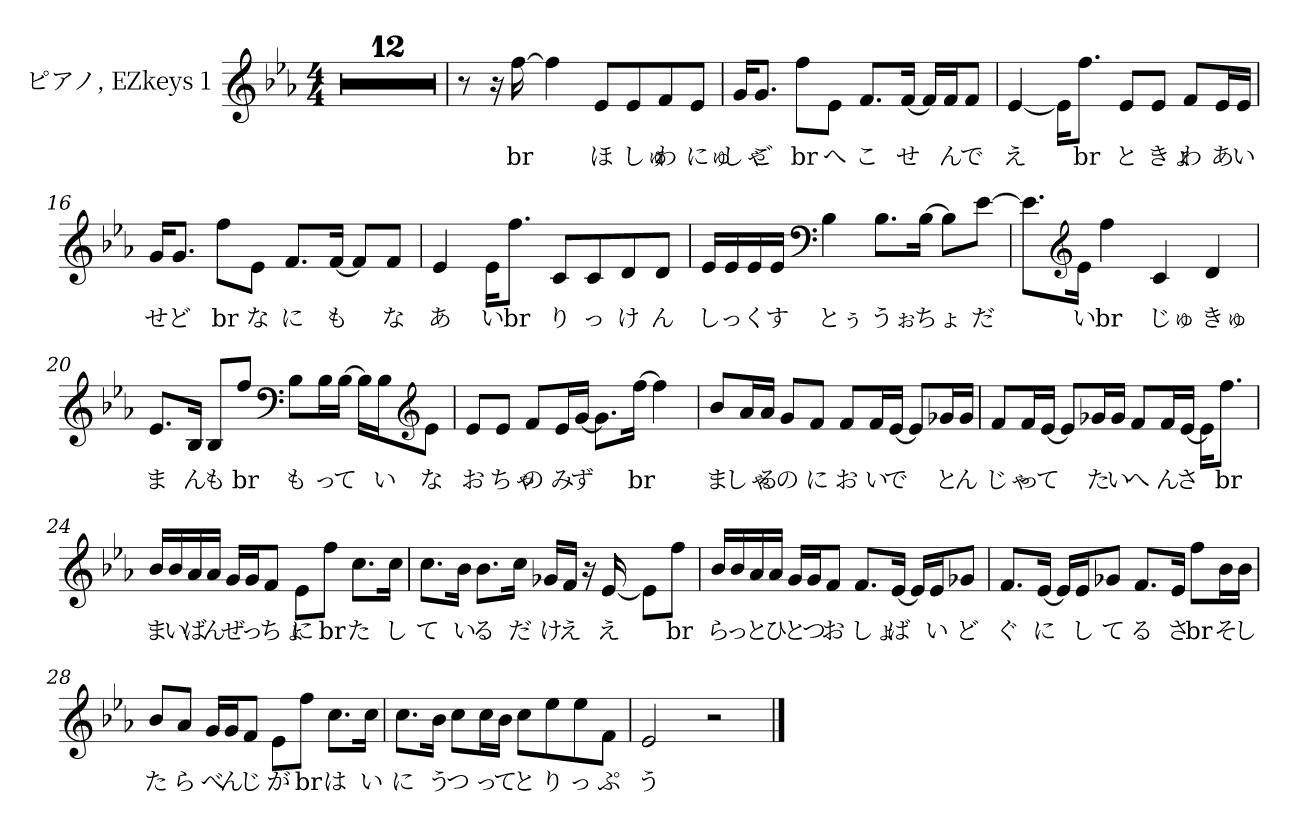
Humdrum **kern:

**kern	**text
*part1	*part1
*staff1	*staff1
*I"ピアノ, EZkeys 1	*
*clefG2	*
*k[b-e-a-]	*
*M4/4	*
*MM100	*
=1	=1
1r	.
=2	=2
1r	.
=3	=3
1r	.
=4	=4
1r	.
=5	=5
1r	.
=6	=6
1r	.
=7	=7
1r	.
=8	=8
1r	.
=9	=9
1r	.
=10	=10
1r	.
=11	=11
1r	.
=12	=12
1r	.
!!LO:LB:g=z
=13	=13
8r	.
16r	.
!	!LO:LY:b
[16ff\	br
4ff\]	.
!	!LO:LY:b
8e-/L	ほ
!	!LO:LY:b
8e-/	しゅ
!	!LO:LY:b
8f/	わ
!	!LO:LY:b
8e-/J	にゅ
=14	=14
!	!LO:LY:b
16g/KL	しゃ
!	!LO:LY:b
8.g/J	ご
!	!LO:LY:b
8ff\L	br
!	!LO:LY:b
8e-\J	へ
!	!LO:LY:b
8.f/L	こ
!	!LO:LY:b
[16f/Jk	せ
16f/LL]	.
!	!LO:LY:b
16f/J	ん
!	!LO:LY:b
8f/J	で
=15	=15
!	!LO:LY:b
[4e-/	え
16e-\KL]	.
!	!LO:LY:b
8.ff\J	br
!	!LO:LY:b
8e-/L	と
!	!LO:LY:b
8e-/J	きょ
!	!LO:LY:b
8f/L	わ
!	!LO:LY:b
16e-/L	あ
!	!LO:LY:b
16e-/JJ	い
=16	=16
!	!LO:LY:b
16g/KL	せ
!	!LO:LY:b
8.g/J	ど
!	!LO:LY:b
8ff\L	br
!	!LO:LY:b
8e-\J	な
!	!LO:LY:b
8.f/L	に
!	!LO:LY:b
[16f/Jk	も
8f/L]	.
!	!LO:LY:b
8f/J	な
!!LO:LB:g=z
=17	=17
!	!LO:LY:b
4e-/	あ
!	!LO:LY:b
16e-\KL	い
!	!LO:LY:b
8.ff\J	br
!	!LO:LY:b
8c/L	り
!	!LO:LY:b
8c/	っ
!	!LO:LY:b
8d/	け
!	!LO:LY:b
8d/J	ん
=18	=18
!	!LO:LY:b
16e-/LL	し
!	!LO:LY:b
16e-/	っ
!	!LO:LY:b
16e-/	く
!	!LO:LY:b
16e-/JJ	す
*clefF4	*
!	!LO:LY:b
4B-\	とぅ
!	!LO:LY:b
8.B-\L	うぉ
!	!LO:LY:b
[16B-\Jk	ちょ
8B-\L]	.
!	!LO:LY:b
[8e-\J	だ
=19	=19
8.e-\L]	.
*clefG2	*
!	!LO:LY:b
16e-\Jk	い
!	!LO:LY:b
4ff\	br
!	!LO:LY:b
4c/	じゅ
!	!LO:LY:b
4d/	きゅ
!!LO:LB:g=z
=20	=20
!	!LO:LY:b
8.e-/L	ま
!	!LO:LY:b
16B-/Jk	ん
!	!LO:LY:b
8B-/L	も
!	!LO:LY:b
8ff/J	br
*clefF4	*
!	!LO:LY:b
8B-\L	も
!	!LO:LY:b
16B-\L	っ
!	!LO:LY:b
[16B-\JJ	て
16B-\LL]	.
!	!LO:LY:b
16B-\J	い
*clefG2	*
!	!LO:LY:b
8e-\J	な
=21	=21
!	!LO:LY:b
8e-/L	お
!	!LO:LY:b
8e-/J	ちゃ
!	!LO:LY:b
8f/L	の
!	!LO:LY:b
16e-/L	み
!	!LO:LY:b
[16g/JJ	ず
8.g\L]	.
!	!LO:LY:b
[16ff\Jk	br
4ff\]	.
=22	=22
!	!LO:LY:b
8b-/L	ま
!	!LO:LY:b
16a-/L	しゃ
!	!LO:LY:b
16a-/JJ	る
!	!LO:LY:b
8g/L	の
!	!LO:LY:b
8f/J	に
!	!LO:LY:b
8f/L	お
!	!LO:LY:b
16f/L	い
!	!LO:LY:b
[16e-/JJ	で
8e-/L]	.
!	!LO:LY:b
16g-X/L	と
!	!LO:LY:b
16g-/JJ	ん
!!LO:LB:g=z
=23	=23
!	!LO:LY:b
8f/L	じゃ
!	!LO:LY:b
16f/L	っ
!	!LO:LY:b
[16e-/JJ	て
8e-/L]	.
!	!LO:LY:b
16g-X/L	た
!	!LO:LY:b
16g-/JJ	い
!	!LO:LY:b
8f/L	へ
!	!LO:LY:b
16f/L	ん
!	!LO:LY:b
[16e-/JJ	さ
16e-\KL]	.
!	!LO:LY:b
8.ff\J	br
=24	=24
!	!LO:LY:b
16b-/LL	ま
!	!LO:LY:b
16b-/	い
!	!LO:LY:b
16a-/	ば
!	!LO:LY:b
16a-/JJ	ん
!	!LO:LY:b
16g/LL	ぜ
!	!LO:LY:b
16g/J	っ
!	!LO:LY:b
8f/J	ちょ
!	!LO:LY:b
8e-\L	に
!	!LO:LY:b
8ff\J	br
!	!LO:LY:b
8.cc\L	た
!	!LO:LY:b
16cc\Jk	し
=25	=25
!	!LO:LY:b
8.cc\L	て
!	!LO:LY:b
16b-\Jk	い
!	!LO:LY:b
8.b-\L	る
!	!LO:LY:b
16cc\Jk	だ
!	!LO:LY:b
16g-X/LL	け
!	!LO:LY:b
16f/JJ	え
16r	.
!	!LO:LY:b
[16e-/	え
8e-\L]	.
!	!LO:LY:b
8ff\J	br
!!LO:LB:g=z
=26	=26
!	!LO:LY:b
16b-/LL	ら
!	!LO:LY:b
16b-/	っ
!	!LO:LY:b
16a-/	と
!	!LO:LY:b
16a-/JJ	ひ
!	!LO:LY:b
16g/LL	と
!	!LO:LY:b
16g/J	つ
!	!LO:LY:b
8f/J	お
!	!LO:LY:b
8.f/L	しょ
!	!LO:LY:b
[16e-/Jk	ば
16e-/LL]	.
!	!LO:LY:b
16e-/J	い
!	!LO:LY:b
8g-X/J	ど
=27	=27
!	!LO:LY:b
8.f/L	ぐ
!	!LO:LY:b
[16e-/Jk	に
16e-/LL]	.
!	!LO:LY:b
16e-/J	し
!	!LO:LY:b
8g-X/J	て
!	!LO:LY:b
8.f/L	る
!	!LO:LY:b
16e-/Jk	さ
!	!LO:LY:b
8ff\L	br
!	!LO:LY:b
16b-\L	そ
!	!LO:LY:b
16b-\JJ	し
=28	=28
!	!LO:LY:b
8b-/L	た
!	!LO:LY:b
8a-/J	ら
!	!LO:LY:b
16g/LL	べ
!	!LO:LY:b
16g/J	ん
!	!LO:LY:b
8f/J	じ
!	!LO:LY:b
8e-\L	が
!	!LO:LY:b
8ff\J	br
!	!LO:LY:b
8.cc\L	は
!	!LO:LY:b
16cc\Jk	い
!!LO:LB:g=z
=29	=29
!	!LO:LY:b
8.cc\L	に
!	!LO:LY:b
16b-\Jk	う
!	!LO:LY:b
8cc\L	つ
!	!LO:LY:b
16cc\L	っ
!	!LO:LY:b
16b-\JJ	て
!	!LO:LY:b
8cc\L	と
!	!LO:LY:b
8ee-\	り
!	!LO:LY:b
8ee-\	っ
!	!LO:LY:b
8f\J	ぷ
=30	=30
!	!LO:LY:b
2e-/	う
2r	.
==	==
*-	*-
